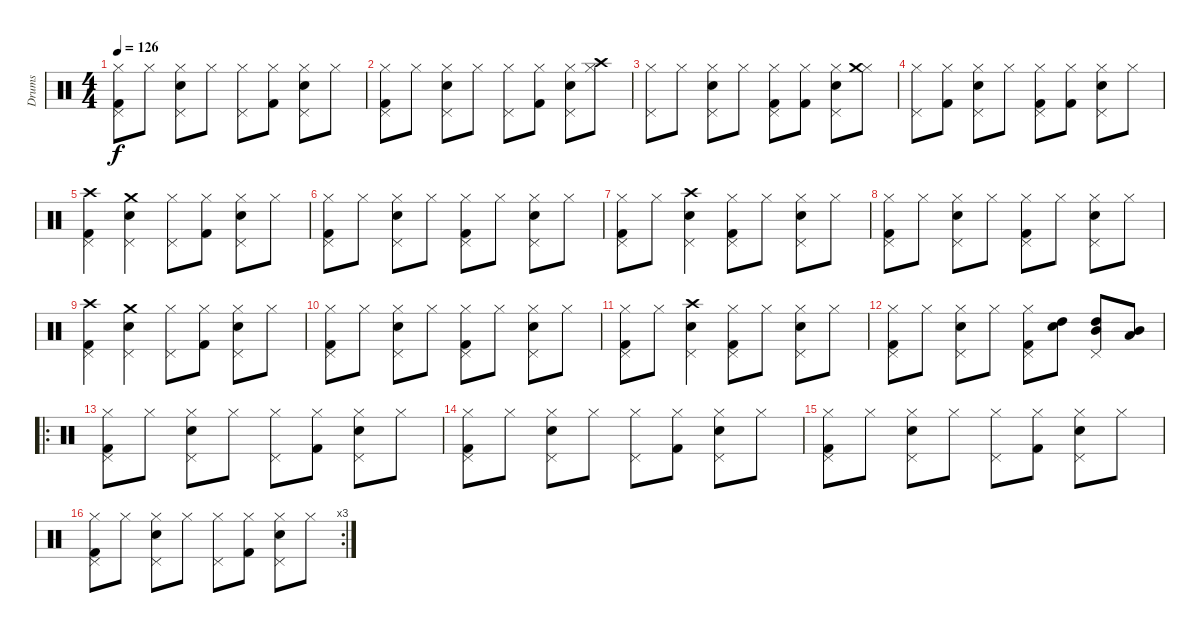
\track ("Drums" "Drums") {instrument percussion}
\staff {score}
\articulation defaults
\ts (4 4)
\tempo 126
\clef neutral
\ks c
("Hi-Hat (closed)" "Kick (hit) 2" "Pedal Hi-Hat (hit)").8{dy f} "Hi-Hat (closed)".8 ("Hi-Hat (closed)" "Snare (hit) 2" "Pedal Hi-Hat (hit)").8 "Hi-Hat (closed)".8 ("Hi-Hat (closed)" "Pedal Hi-Hat (hit)").8 ("Hi-Hat (closed)" "Kick (hit) 2").8 ("Hi-Hat (closed)" "Snare (hit) 2" "Pedal Hi-Hat (hit)").8 "Hi-Hat (closed)".8 |
("Hi-Hat (closed)" "Kick (hit) 2" "Pedal Hi-Hat (hit)").8 "Hi-Hat (closed)".8 ("Hi-Hat (closed)" "Snare (hit) 2" "Pedal Hi-Hat (hit)").8 "Hi-Hat (closed)".8 ("Hi-Hat (closed)" "Pedal Hi-Hat (hit)").8 ("Hi-Hat (closed)" "Kick (hit) 2").8 ("Hi-Hat (closed)" "Snare (hit) 2" "Pedal Hi-Hat (hit)").8 ("Hi-Hat (closed)" "Crash high (hit)").8 |
("Hi-Hat (closed)" "Pedal Hi-Hat (hit)").8 "Hi-Hat (closed)".8 ("Hi-Hat (closed)" "Snare (hit) 2" "Pedal Hi-Hat (hit)").8 "Hi-Hat (closed)".8 ("Hi-Hat (closed)" "Kick (hit) 2" "Pedal Hi-Hat (hit)").8 ("Hi-Hat (closed)" "Kick (hit) 2").8 ("Hi-Hat (closed)" "Snare (hit) 2" "Pedal Hi-Hat (hit)").8 ("Hi-Hat (closed)" "Crash medium (hit)").8 |
("Hi-Hat (closed)" "Pedal Hi-Hat (hit)").8 ("Hi-Hat (closed)" "Kick (hit) 2").8 ("Hi-Hat (closed)" "Snare (hit) 2" "Pedal Hi-Hat (hit)").8 "Hi-Hat (closed)".8 ("Hi-Hat (closed)" "Kick (hit) 2" "Pedal Hi-Hat (hit)").8 ("Hi-Hat (closed)" "Kick (hit) 2").8 ("Hi-Hat (closed)" "Snare (hit) 2" "Pedal Hi-Hat (hit)").8 "Hi-Hat (closed)".8 |
("Kick (hit) 2" "Crash high (hit)" "Pedal Hi-Hat (hit)").4 ("Snare (hit) 2" "Crash medium (hit)" "Pedal Hi-Hat (hit)").4 ("Hi-Hat (closed)" "Pedal Hi-Hat (hit)").8 ("Hi-Hat (closed)" "Kick (hit) 2").8 ("Hi-Hat (closed)" "Snare (hit) 2" "Pedal Hi-Hat (hit)").8 "Hi-Hat (closed)".8 |
("Hi-Hat (closed)" "Kick (hit) 2" "Pedal Hi-Hat (hit)").8 "Hi-Hat (closed)".8 ("Hi-Hat (closed)" "Snare (hit) 2" "Pedal Hi-Hat (hit)").8 "Hi-Hat (closed)".8 ("Hi-Hat (closed)" "Kick (hit) 2" "Pedal Hi-Hat (hit)").8 "Hi-Hat (closed)".8 ("Hi-Hat (closed)" "Snare (hit) 2" "Pedal Hi-Hat (hit)").8 "Hi-Hat (closed)".8 |
("Hi-Hat (closed)" "Kick (hit) 2" "Pedal Hi-Hat (hit)").8 "Hi-Hat (closed)".8 ("Crash high (hit)" "Snare (hit) 2" "Pedal Hi-Hat (hit)").4 ("Hi-Hat (closed)" "Kick (hit) 2" "Pedal Hi-Hat (hit)").8 "Hi-Hat (closed)".8 ("Hi-Hat (closed)" "Snare (hit) 2" "Pedal Hi-Hat (hit)").8 "Hi-Hat (closed)".8 |
("Hi-Hat (closed)" "Kick (hit) 2" "Pedal Hi-Hat (hit)").8 "Hi-Hat (closed)".8 ("Hi-Hat (closed)" "Snare (hit) 2" "Pedal Hi-Hat (hit)").8 "Hi-Hat (closed)".8 ("Hi-Hat (closed)" "Kick (hit) 2" "Pedal Hi-Hat (hit)").8 "Hi-Hat (closed)".8 ("Hi-Hat (closed)" "Snare (hit) 2" "Pedal Hi-Hat (hit)").8 "Hi-Hat (closed)".8 |
("Kick (hit) 2" "Crash high (hit)" "Pedal Hi-Hat (hit)").4 ("Snare (hit) 2" "Crash medium (hit)" "Pedal Hi-Hat (hit)").4 ("Hi-Hat (closed)" "Pedal Hi-Hat (hit)").8 ("Hi-Hat (closed)" "Kick (hit) 2").8 ("Hi-Hat (closed)" "Snare (hit) 2" "Pedal Hi-Hat (hit)").8 "Hi-Hat (closed)".8 |
("Hi-Hat (closed)" "Kick (hit) 2" "Pedal Hi-Hat (hit)").8 "Hi-Hat (closed)".8 ("Hi-Hat (closed)" "Snare (hit) 2" "Pedal Hi-Hat (hit)").8 "Hi-Hat (closed)".8 ("Hi-Hat (closed)" "Kick (hit) 2" "Pedal Hi-Hat (hit)").8 "Hi-Hat (closed)".8 ("Hi-Hat (closed)" "Snare (hit) 2" "Pedal Hi-Hat (hit)").8 "Hi-Hat (closed)".8 |
("Hi-Hat (closed)" "Kick (hit) 2" "Pedal Hi-Hat (hit)").8 "Hi-Hat (closed)".8 ("Crash high (hit)" "Snare (hit) 2" "Pedal Hi-Hat (hit)").4 ("Hi-Hat (closed)" "Kick (hit) 2" "Pedal Hi-Hat (hit)").8 "Hi-Hat (closed)".8 ("Hi-Hat (closed)" "Snare (hit) 2" "Pedal Hi-Hat (hit)").8 "Hi-Hat (closed)".8 |
("Hi-Hat (closed)" "Kick (hit) 2" "Pedal Hi-Hat (hit)").8 "Hi-Hat (closed)".8 ("Hi-Hat (closed)" "Snare (hit) 2" "Pedal Hi-Hat (hit)").8 "Hi-Hat (closed)".8 ("Hi-Hat (closed)" "Kick (hit) 2" "Pedal Hi-Hat (hit)").8 ("Snare (hit) 2" "High Tom (hit)").8 ("High Tom (hit)" "Mid Tom (hit)" "Pedal Hi-Hat (hit)").8 ("Mid Tom (hit)" "Low Tom (hit)").8 |
\ro
("Hi-Hat (closed)" "Kick (hit) 2" "Pedal Hi-Hat (hit)").8 "Hi-Hat (closed)".8 ("Hi-Hat (closed)" "Snare (hit) 2" "Pedal Hi-Hat (hit)").8 "Hi-Hat (closed)".8 ("Hi-Hat (closed)" "Pedal Hi-Hat (hit)").8 ("Hi-Hat (closed)" "Kick (hit) 2").8 ("Hi-Hat (closed)" "Snare (hit) 2" "Pedal Hi-Hat (hit)").8 "Hi-Hat (closed)".8 |
("Hi-Hat (closed)" "Kick (hit) 2" "Pedal Hi-Hat (hit)").8 "Hi-Hat (closed)".8 ("Hi-Hat (closed)" "Snare (hit) 2" "Pedal Hi-Hat (hit)").8 "Hi-Hat (closed)".8 ("Hi-Hat (closed)" "Pedal Hi-Hat (hit)").8 ("Hi-Hat (closed)" "Kick (hit) 2").8 ("Hi-Hat (closed)" "Snare (hit) 2" "Pedal Hi-Hat (hit)").8 "Hi-Hat (closed)".8 |
("Hi-Hat (closed)" "Kick (hit) 2" "Pedal Hi-Hat (hit)").8 "Hi-Hat (closed)".8 ("Hi-Hat (closed)" "Snare (hit) 2" "Pedal Hi-Hat (hit)").8 "Hi-Hat (closed)".8 ("Hi-Hat (closed)" "Pedal Hi-Hat (hit)").8 ("Hi-Hat (closed)" "Kick (hit) 2").8 ("Hi-Hat (closed)" "Snare (hit) 2" "Pedal Hi-Hat (hit)").8 "Hi-Hat (closed)".8 |
\rc 3
("Hi-Hat (closed)" "Kick (hit) 2" "Pedal Hi-Hat (hit)").8 "Hi-Hat (closed)".8 ("Hi-Hat (closed)" "Snare (hit) 2" "Pedal Hi-Hat (hit)").8 "Hi-Hat (closed)".8 ("Hi-Hat (closed)" "Pedal Hi-Hat (hit)").8 ("Hi-Hat (closed)" "Kick (hit) 2").8 ("Hi-Hat (closed)" "Snare (hit) 2" "Pedal Hi-Hat (hit)").8 "Hi-Hat (closed)".8
